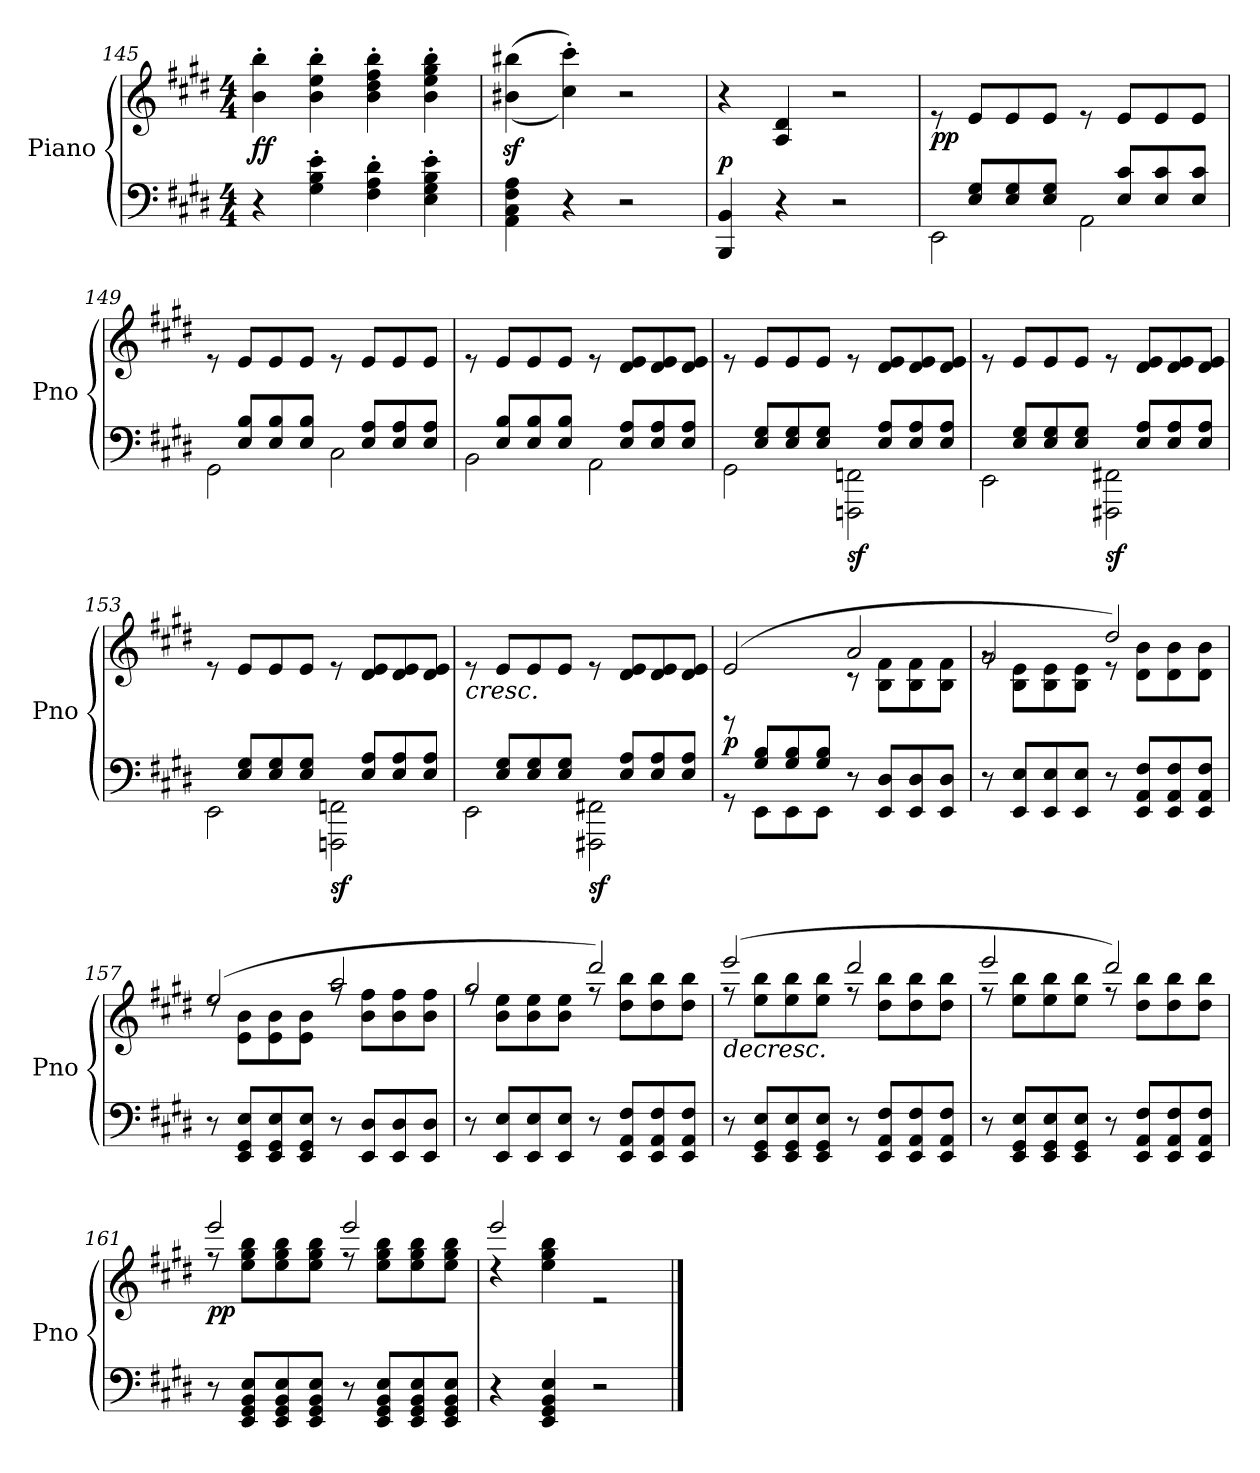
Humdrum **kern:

**kern	**kern	**dynam
*part1	*part1	*part1
*staff2	*staff1	*staff1/2
*I"Piano	*	*
*I'Pno	*	*
*clefF4	*clefG2	*
*k[f#c#g#d#]	*k[f#c#g#d#]	*
*M4/4	*M4/4	*
=145	=145	=145
!	!	!LO:DY:b
4r	4b\' 4bb\'	ff
4G#\' 4B\' 4e\'	4b\' 4ee\' 4bb\'	.
4F#\' 4A\' 4d#\'	4b\' 4dd#\' 4ff#\' 4bb\'	.
4E\' 4G#\' 4B\' 4e\'	4b\' 4ee\' 4gg#\' 4bb\'	.
=146	=146	=146
4AA\ 4C#\ 4F#\ 4A\	((4b#X\z< 4bb#X\z<	.
4r	4cc#\' 4ccc#\'))	.
2r	2r	.
!!LO:LB:g=z
=147	=147	=147
!	!	!LO:DY:a=2
4BBB/ 4BB/	4r	p
4r	4A/ 4d#/	.
2r	2r	.
=148	=148	=148
*^	*	*
!	!	!	!LO:DY:b
8ryy	2EE\	8re	pp
8E/ 8G#/L	.	8e/L	.
8E/ 8G#/	.	8e/	.
8E/ 8G#/J	.	8e/J	.
8ryy	2AA\	8re	.
8E/ 8c#/L	.	8e/L	.
8E/ 8c#/	.	8e/	.
8E/ 8c#/J	.	8e/J	.
=149	=149	=149	=149
8ryy	2GG#\	8re	.
8E/ 8B/L	.	8e/L	.
8E/ 8B/	.	8e/	.
8E/ 8B/J	.	8e/J	.
8ryy	2C#\	8re	.
8E/ 8A/L	.	8e/L	.
8E/ 8A/	.	8e/	.
8E/ 8A/J	.	8e/J	.
=150	=150	=150	=150
8ryy	2BB\	8re	.
8E/ 8B/L	.	8e/L	.
8E/ 8B/	.	8e/	.
8E/ 8B/J	.	8e/J	.
8ryy	2AA\	8re	.
8E/ 8A/L	.	8d#/ 8e/L	.
8E/ 8A/	.	8d#/ 8e/	.
8E/ 8A/J	.	8d#/ 8e/J	.
=151	=151	=151	=151
8ryy	2GG#\	8re	.
8E/ 8G#/L	.	8e/L	.
8E/ 8G#/	.	8e/	.
8E/ 8G#/J	.	8e/J	.
!	!	!	!LO:DY:b=2
8ryy	2FFFn\ 2FFn\	8re	sf
8E/ 8A/L	.	8d#/ 8e/L	.
8E/ 8A/	.	8d#/ 8e/	.
8E/ 8A/J	.	8d#/ 8e/J	.
!!LO:LB:g=z
=152	=152	=152	=152
8ryy	2EE\	8re	.
8E/ 8G#/L	.	8e/L	.
8E/ 8G#/	.	8e/	.
8E/ 8G#/J	.	8e/J	.
!	!	!	!LO:DY:b=2
8ryy	2FFF#X\ 2FF#X\	8re	sf
8E/ 8A/L	.	8d#/ 8e/L	.
8E/ 8A/	.	8d#/ 8e/	.
8E/ 8A/J	.	8d#/ 8e/J	.
=153	=153	=153	=153
8ryy	2EE\	8re	.
8E/ 8G#/L	.	8e/L	.
8E/ 8G#/	.	8e/	.
8E/ 8G#/J	.	8e/J	.
!	!	!	!LO:DY:b=2
8ryy	2FFFn\ 2FFn\	8re	sf
8E/ 8A/L	.	8d#/ 8e/L	.
8E/ 8A/	.	8d#/ 8e/	.
8E/ 8A/J	.	8d#/ 8e/J	.
=154	=154	=154	=154
!	!	!	!LO:HP:b
8ryy	2EE\	8re	<
8E/ 8G#/L	.	8e/L	.
8E/ 8G#/	.	8e/	.
8E/ 8G#/J	.	8e/J	.
!	!	!	!LO:DY:b=2
8ryy	2FFF#X\ 2FF#X\	8re	sf
8E/ 8A/L	.	8d#/ 8e/L	.
8E/ 8A/	.	8d#/ 8e/	.
8E/ 8A/J	.	8d#/ 8e/J	.
*v	*v	*	*
.	.	[
=155	=155	=155
*^	*^	*
!	!	!	!	!LO:DY:b
8ryy	8rGG	(2e/	8rBB	p
8G#/ 8B/L	8EE\L	.	4.ryy	.
8G#/ 8B/	8EE\	.	.	.
8G#/ 8B/J	8EE\J	.	.	.
2ryy	8r	2a/	8r	.
.	8EE/ 8D#/L	.	8B\ 8f#\L	.
.	8EE/ 8D#/	.	8B\ 8f#\	.
.	8EE/ 8D#/J	.	8B\ 8f#\J	.
*v	*v	*	*	*
=156	=156	=156	=156
8r	2g#/	8rg	.
8EE/ 8E/L	.	8B\ 8e\L	.
8EE/ 8E/	.	8B\ 8e\	.
8EE/ 8E/J	.	8B\ 8e\J	.
8r	2dd#/)	8r	.
8EE/ 8AA/ 8F#/L	.	8d#\ 8b\L	.
8EE/ 8AA/ 8F#/	.	8d#\ 8b\	.
8EE/ 8AA/ 8F#/J	.	8d#\ 8b\J	.
!!LO:LB:g=z	!!
=157	=157	=157	=157
8r	(2ee/	8rdd	.
8EE/ 8GG#/ 8E/L	.	8e\ 8b\L	.
8EE/ 8GG#/ 8E/	.	8e\ 8b\	.
8EE/ 8GG#/ 8E/J	.	8e\ 8b\J	.
8r	2aa/	8rff	.
8EE/ 8D#/L	.	8b\ 8ff#\L	.
8EE/ 8D#/	.	8b\ 8ff#\	.
8EE/ 8D#/J	.	8b\ 8ff#\J	.
=158	=158	=158	=158
8r	2gg#/	8rff	.
8EE/ 8E/L	.	8b\ 8ee\L	.
8EE/ 8E/	.	8b\ 8ee\	.
8EE/ 8E/J	.	8b\ 8ee\J	.
8r	2ddd#/)	8rff	.
8EE/ 8AA/ 8F#/L	.	8dd#\ 8bb\L	.
8EE/ 8AA/ 8F#/	.	8dd#\ 8bb\	.
8EE/ 8AA/ 8F#/J	.	8dd#\ 8bb\J	.
=159	=159	=159	=159
!	!	!	!LO:HP:b
8r	(2eee/	8rff	>
!	!	!	!LO:DY:b
8EE/ 8GG#/ 8E/L	.	8ee\ 8bb\L	other-dynamics
8EE/ 8GG#/ 8E/	.	8ee\ 8bb\	.
8EE/ 8GG#/ 8E/J	.	8ee\ 8bb\J	.
8r	2ddd#/	8rff	.
8EE/ 8AA/ 8F#/L	.	8dd#\ 8bb\L	.
8EE/ 8AA/ 8F#/	.	8dd#\ 8bb\	.
8EE/ 8AA/ 8F#/J	.	8dd#\ 8bb\J	.
=160	=160	=160	=160
8r	2eee/	8rff	.
8EE/ 8GG#/ 8E/L	.	8ee\ 8bb\L	.
8EE/ 8GG#/ 8E/	.	8ee\ 8bb\	.
8EE/ 8GG#/ 8E/J	.	8ee\ 8bb\J	.
8r	2ddd#/)	8rff	.
8EE/ 8AA/ 8F#/L	.	8dd#\ 8bb\L	.
8EE/ 8AA/ 8F#/	.	8dd#\ 8bb\	.
8EE/ 8AA/ 8F#/J	.	8dd#\ 8bb\J	.
*	*v	*v	*
.	.	]
=161	=161	=161
*	*^	*
!	!	!	!LO:DY:b
8r	2eee/	8rff	pp
8EE/ 8GG#/ 8BB/ 8E/L	.	8ee\ 8gg#\ 8bb\L	.
8EE/ 8GG#/ 8BB/ 8E/	.	8ee\ 8gg#\ 8bb\	.
8EE/ 8GG#/ 8BB/ 8E/J	.	8ee\ 8gg#\ 8bb\J	.
8r	2eee/	8rff	.
8EE/ 8GG#/ 8BB/ 8E/L	.	8ee\ 8gg#\ 8bb\L	.
8EE/ 8GG#/ 8BB/ 8E/	.	8ee\ 8gg#\ 8bb\	.
8EE/ 8GG#/ 8BB/ 8E/J	.	8ee\ 8gg#\ 8bb\J	.
=162	=162	=162	=162
4r	2eee/	4rdd	.
4EE/ 4GG#/ 4BB/ 4E/	.	4ee\ 4gg#\ 4bb\	.
2r	2re	2ryy	.
*	*v	*v	*
==	==	==
*-	*-	*-
